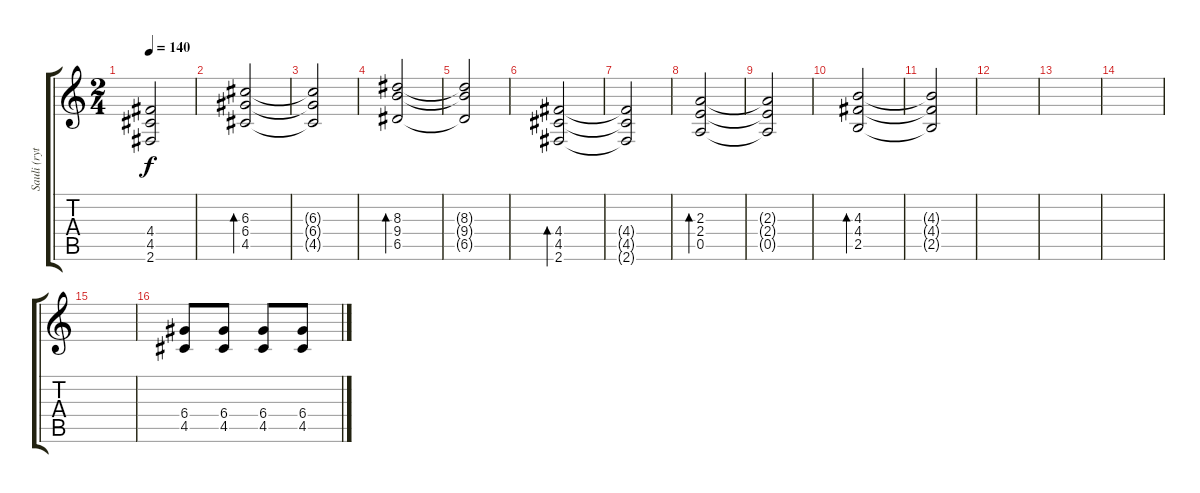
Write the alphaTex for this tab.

\track ("Sauli (rythm)" "Sauli (ryt") {instrument distortionguitar}
\staff {score tabs}
\tuning (E4 B3 G3 D3 A2 E2) {hide}
\ts (2 4)
\tempo 140
\clef g2
\ks c
(4.4 4.5 2.6).2{dy f} |
(6.3 6.4 4.5).2{bd 480} |
(6.3{t} 6.4{t} 4.5{t}).2 |
(8.3 9.4 6.5).2{bd 480} |
(8.3{t} 9.4{t} 6.5{t}).2 |
(4.4 4.5 2.6).2{bd 480} |
(4.4{t} 4.5{t} 2.6{t}).2 |
(2.3 2.4 0.5).2{bd 480} |
(2.3{t} 2.4{t} 0.5{t}).2 |
(4.3 4.4 2.5).2{bd 480} |
(4.3{t} 4.4{t} 2.5{t}).2 |
|
|
|
|
(6.4 4.5).8 (6.4 4.5).8 (6.4 4.5).8 (6.4 4.5).8
